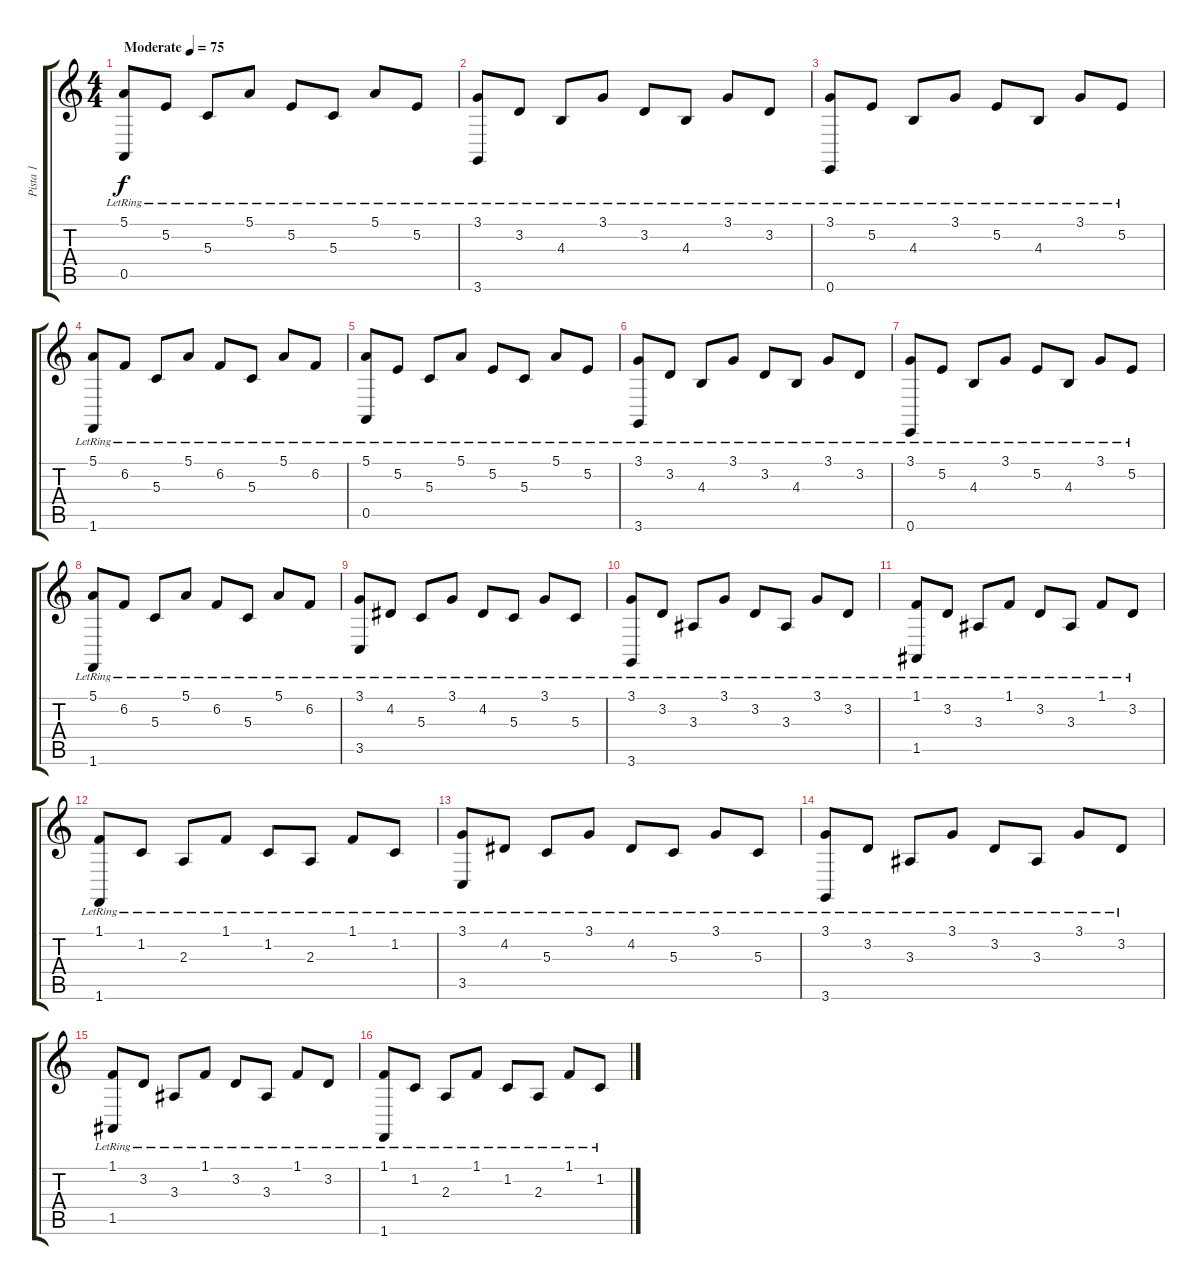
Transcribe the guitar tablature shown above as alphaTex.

\track ("Pista 1" "Pista 1") {instrument acousticgrandpiano}
\staff {score tabs}
\tuning (E4 B3 G3 D3 A2 E2) {hide}
\ts (4 4)
\tempo (75 "Moderate")
\clef g2
\ks c
(5.1{lr} 0.5{lr}).8{dy f instrument acousticgrandpiano} 5.2{lr}.8 5.3{lr}.8 5.1{lr}.8 5.2{lr}.8 5.3{lr}.8 5.1{lr}.8 5.2{lr}.8 |
(3.1{lr} 3.6{lr}).8 3.2{lr}.8 4.3{lr}.8 3.1{lr}.8 3.2{lr}.8 4.3{lr}.8 3.1{lr}.8 3.2{lr}.8 |
(3.1{lr} 0.6{lr}).8 5.2{lr}.8 4.3{lr}.8 3.1{lr}.8 5.2{lr}.8 4.3{lr}.8 3.1{lr}.8 5.2{lr}.8 |
(5.1{lr} 1.6{lr}).8 6.2{lr}.8 5.3{lr}.8 5.1{lr}.8 6.2{lr}.8 5.3{lr}.8 5.1{lr}.8 6.2{lr}.8 |
(5.1{lr} 0.5{lr}).8 5.2{lr}.8 5.3{lr}.8 5.1{lr}.8 5.2{lr}.8 5.3{lr}.8 5.1{lr}.8 5.2{lr}.8 |
(3.1{lr} 3.6{lr}).8 3.2{lr}.8 4.3{lr}.8 3.1{lr}.8 3.2{lr}.8 4.3{lr}.8 3.1{lr}.8 3.2{lr}.8 |
(3.1{lr} 0.6{lr}).8 5.2{lr}.8 4.3{lr}.8 3.1{lr}.8 5.2{lr}.8 4.3{lr}.8 3.1{lr}.8 5.2{lr}.8 |
(5.1{lr} 1.6{lr}).8 6.2{lr}.8 5.3{lr}.8 5.1{lr}.8 6.2{lr}.8 5.3{lr}.8 5.1{lr}.8 6.2{lr}.8 |
(3.1{lr} 3.5{lr}).8 4.2{lr}.8 5.3{lr}.8 3.1{lr}.8 4.2{lr}.8 5.3{lr}.8 3.1{lr}.8 5.3{lr}.8 |
(3.1{lr} 3.6{lr}).8 3.2{lr}.8 3.3{lr}.8 3.1{lr}.8 3.2{lr}.8 3.3{lr}.8 3.1{lr}.8 3.2{lr}.8 |
(1.1{lr} 1.5{lr}).8 3.2{lr}.8 3.3{lr}.8 1.1{lr}.8 3.2{lr}.8 3.3{lr}.8 1.1{lr}.8 3.2{lr}.8 |
(1.1{lr} 1.6{lr}).8 1.2{lr}.8 2.3{lr}.8 1.1{lr}.8 1.2{lr}.8 2.3{lr}.8 1.1{lr}.8 1.2{lr}.8 |
(3.1{lr} 3.5{lr}).8 4.2{lr}.8 5.3{lr}.8 3.1{lr}.8 4.2{lr}.8 5.3{lr}.8 3.1{lr}.8 5.3{lr}.8 |
(3.1{lr} 3.6{lr}).8 3.2{lr}.8 3.3{lr}.8 3.1{lr}.8 3.2{lr}.8 3.3{lr}.8 3.1{lr}.8 3.2{lr}.8 |
(1.1{lr} 1.5{lr}).8 3.2{lr}.8 3.3{lr}.8 1.1{lr}.8 3.2{lr}.8 3.3{lr}.8 1.1{lr}.8 3.2{lr}.8 |
(1.1{lr} 1.6{lr}).8 1.2{lr}.8 2.3{lr}.8 1.1{lr}.8 1.2{lr}.8 2.3{lr}.8 1.1{lr}.8 1.2{lr}.8
